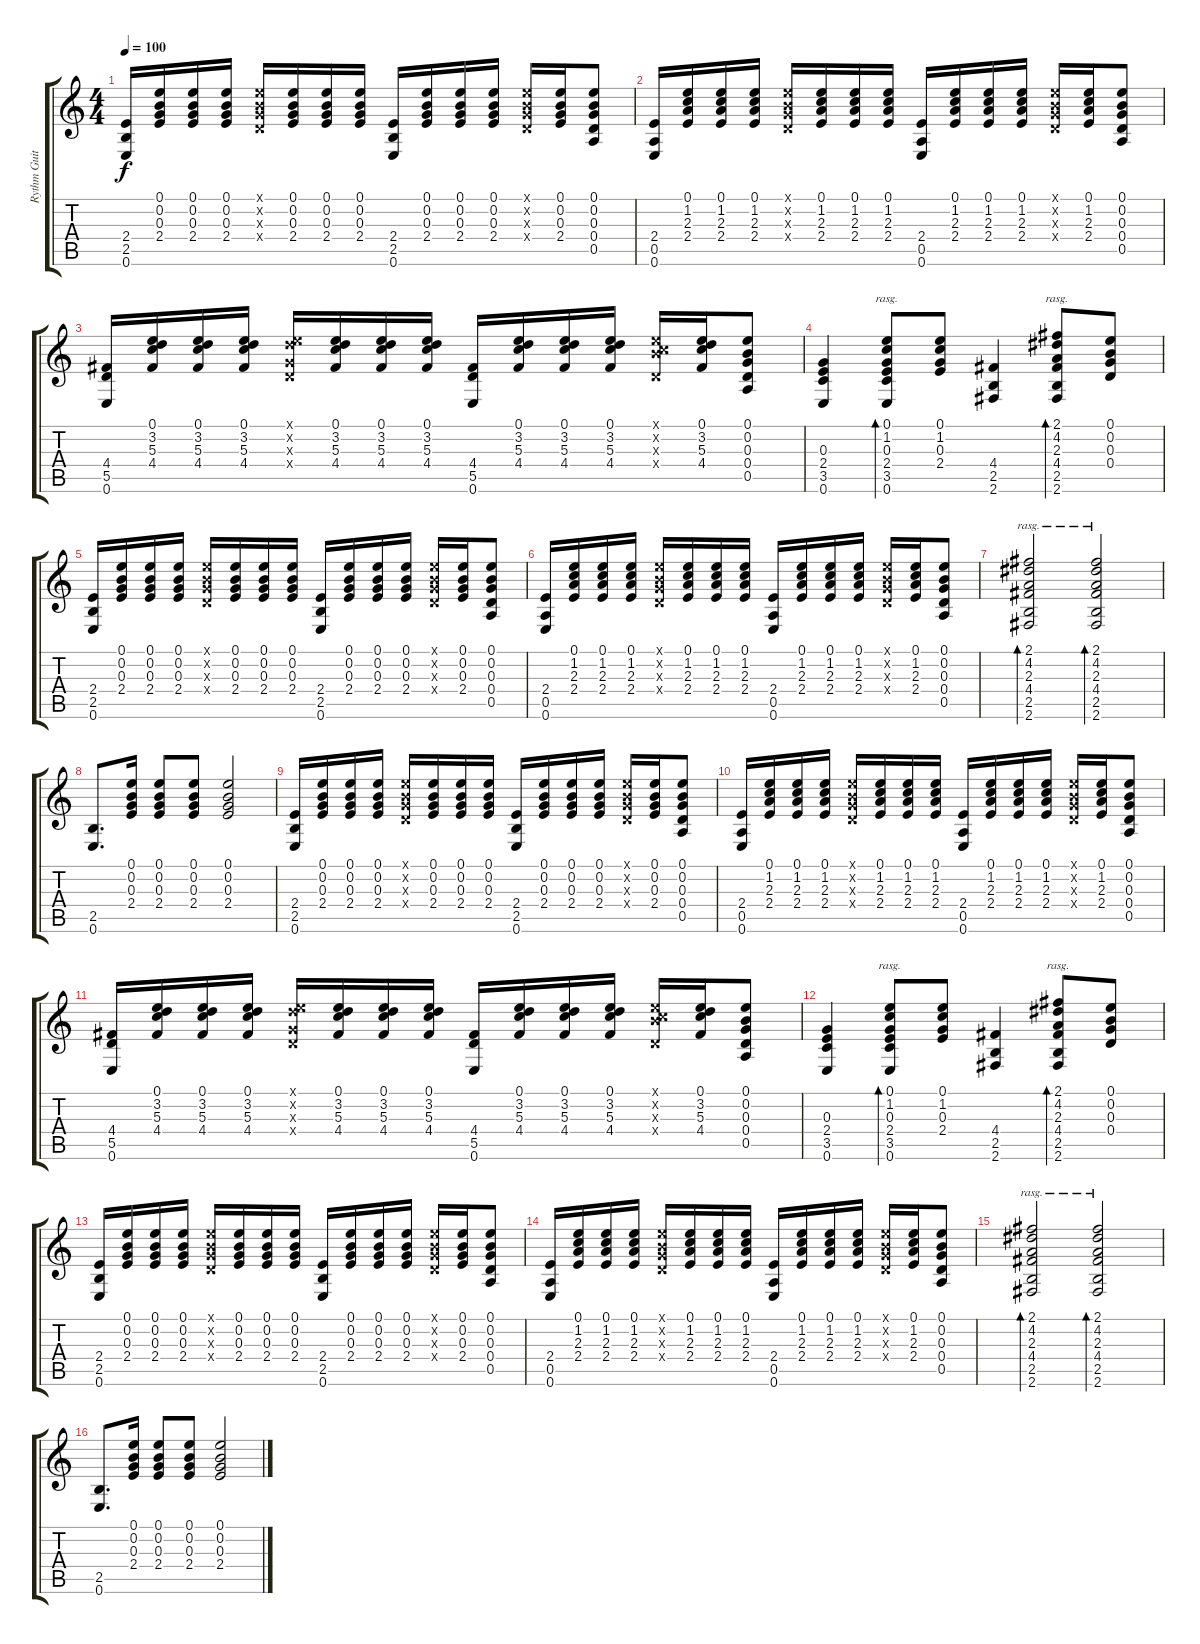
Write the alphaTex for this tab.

\track ("Rythm Guitar" "Rythm Guit") {instrument acousticguitarnylon}
\staff {score tabs}
\tuning (E4 B3 G3 D3 A2 E2) {hide}
\ts (4 4)
\tempo 100
\clef g2
\ks c
(2.4 2.5 0.6).16{dy f} (0.1 0.2 0.3 2.4).16 (0.1 0.2 0.3 2.4).16 (0.1 0.2 0.3 2.4).16 (0.1{x} 0.2{x} 0.3{x} 0.4{x}).16 (0.1 0.2 0.3 2.4).16 (0.1 0.2 0.3 2.4).16 (0.1 0.2 0.3 2.4).16 (2.4 2.5 0.6).16 (0.1 0.2 0.3 2.4).16 (0.1 0.2 0.3 2.4).16 (0.1 0.2 0.3 2.4).16 (0.1{x} 0.2{x} 0.3{x} 0.4{x}).16 (0.1 0.2 0.3 2.4).16 (0.1 0.2 0.3 0.4 0.5).8 |
(2.4 0.5 0.6).16 (0.1 1.2 2.3 2.4).16 (0.1 1.2 2.3 2.4).16 (0.1 1.2 2.3 2.4).16 (0.1{x} 0.2{x} 0.3{x} 0.4{x}).16 (0.1 1.2 2.3 2.4).16 (0.1 1.2 2.3 2.4).16 (0.1 1.2 2.3 2.4).16 (2.4 0.5 0.6).16 (0.1 1.2 2.3 2.4).16 (0.1 1.2 2.3 2.4).16 (0.1 1.2 2.3 2.4).16 (0.1{x} 0.2{x} 0.3{x} 0.4{x}).16 (0.1 1.2 2.3 2.4).16 (0.1 0.2 0.3 0.4 0.5).8 |
(4.4 5.5 0.6).16 (0.1 3.2 5.3 4.4).16 (0.1 3.2 5.3 4.4).16 (0.1 3.2 5.3 4.4).16 (0.1{x} 3.2{x} 0.3{x} 0.4{x}).16 (0.1 3.2 5.3 4.4).16 (0.1 3.2 5.3 4.4).16 (0.1 3.2 5.3 4.4).16 (4.4 5.5 0.6).16 (0.1 3.2 5.3 4.4).16 (0.1 3.2 5.3 4.4).16 (0.1 3.2 5.3 4.4).16 (0.1{x} 0.2{x} 5.3{x} 0.4{x}).16 (0.1 3.2 5.3 4.4).16 (0.1 0.2 0.3 0.4 0.5).8 |
(0.3 2.4 3.5 0.6).4 (0.1 1.2 0.3 2.4 3.5 0.6).8{bd 60 rasg ii} (0.1 1.2 0.3 2.4).8 (4.4 2.5 2.6).4 (2.1 4.2 2.3 4.4 2.5 2.6).8{bd 60 rasg ii} (0.1 0.2 0.3 0.4).8 |
(2.4 2.5 0.6).16 (0.1 0.2 0.3 2.4).16 (0.1 0.2 0.3 2.4).16 (0.1 0.2 0.3 2.4).16 (0.1{x} 0.2{x} 0.3{x} 0.4{x}).16 (0.1 0.2 0.3 2.4).16 (0.1 0.2 0.3 2.4).16 (0.1 0.2 0.3 2.4).16 (2.4 2.5 0.6).16 (0.1 0.2 0.3 2.4).16 (0.1 0.2 0.3 2.4).16 (0.1 0.2 0.3 2.4).16 (0.1{x} 0.2{x} 0.3{x} 0.4{x}).16 (0.1 0.2 0.3 2.4).16 (0.1 0.2 0.3 0.4 0.5).8 |
(2.4 0.5 0.6).16 (0.1 1.2 2.3 2.4).16 (0.1 1.2 2.3 2.4).16 (0.1 1.2 2.3 2.4).16 (0.1{x} 0.2{x} 0.3{x} 0.4{x}).16 (0.1 1.2 2.3 2.4).16 (0.1 1.2 2.3 2.4).16 (0.1 1.2 2.3 2.4).16 (2.4 0.5 0.6).16 (0.1 1.2 2.3 2.4).16 (0.1 1.2 2.3 2.4).16 (0.1 1.2 2.3 2.4).16 (0.1{x} 0.2{x} 0.3{x} 0.4{x}).16 (0.1 1.2 2.3 2.4).16 (0.1 0.2 0.3 0.4 0.5).8 |
(2.1 4.2 2.3 4.4 2.5 2.6).2{bd 120 rasg ii} (2.1 4.2 2.3 4.4 2.5 2.6).2{bd 120 rasg ii} |
(2.5 0.6).8{d} (0.1 0.2 0.3 2.4).16 (0.1 0.2 0.3 2.4).8 (0.1 0.2 0.3 2.4).8 (0.1 0.2 0.3 2.4).2 |
(2.4 2.5 0.6).16 (0.1 0.2 0.3 2.4).16 (0.1 0.2 0.3 2.4).16 (0.1 0.2 0.3 2.4).16 (0.1{x} 0.2{x} 0.3{x} 0.4{x}).16 (0.1 0.2 0.3 2.4).16 (0.1 0.2 0.3 2.4).16 (0.1 0.2 0.3 2.4).16 (2.4 2.5 0.6).16 (0.1 0.2 0.3 2.4).16 (0.1 0.2 0.3 2.4).16 (0.1 0.2 0.3 2.4).16 (0.1{x} 0.2{x} 0.3{x} 0.4{x}).16 (0.1 0.2 0.3 2.4).16 (0.1 0.2 0.3 0.4 0.5).8 |
(2.4 0.5 0.6).16 (0.1 1.2 2.3 2.4).16 (0.1 1.2 2.3 2.4).16 (0.1 1.2 2.3 2.4).16 (0.1{x} 0.2{x} 0.3{x} 0.4{x}).16 (0.1 1.2 2.3 2.4).16 (0.1 1.2 2.3 2.4).16 (0.1 1.2 2.3 2.4).16 (2.4 0.5 0.6).16 (0.1 1.2 2.3 2.4).16 (0.1 1.2 2.3 2.4).16 (0.1 1.2 2.3 2.4).16 (0.1{x} 0.2{x} 0.3{x} 0.4{x}).16 (0.1 1.2 2.3 2.4).16 (0.1 0.2 0.3 0.4 0.5).8 |
(4.4 5.5 0.6).16 (0.1 3.2 5.3 4.4).16 (0.1 3.2 5.3 4.4).16 (0.1 3.2 5.3 4.4).16 (0.1{x} 3.2{x} 0.3{x} 0.4{x}).16 (0.1 3.2 5.3 4.4).16 (0.1 3.2 5.3 4.4).16 (0.1 3.2 5.3 4.4).16 (4.4 5.5 0.6).16 (0.1 3.2 5.3 4.4).16 (0.1 3.2 5.3 4.4).16 (0.1 3.2 5.3 4.4).16 (0.1{x} 0.2{x} 5.3{x} 0.4{x}).16 (0.1 3.2 5.3 4.4).16 (0.1 0.2 0.3 0.4 0.5).8 |
(0.3 2.4 3.5 0.6).4 (0.1 1.2 0.3 2.4 3.5 0.6).8{bd 60 rasg ii} (0.1 1.2 0.3 2.4).8 (4.4 2.5 2.6).4 (2.1 4.2 2.3 4.4 2.5 2.6).8{bd 60 rasg ii} (0.1 0.2 0.3 0.4).8 |
(2.4 2.5 0.6).16 (0.1 0.2 0.3 2.4).16 (0.1 0.2 0.3 2.4).16 (0.1 0.2 0.3 2.4).16 (0.1{x} 0.2{x} 0.3{x} 0.4{x}).16 (0.1 0.2 0.3 2.4).16 (0.1 0.2 0.3 2.4).16 (0.1 0.2 0.3 2.4).16 (2.4 2.5 0.6).16 (0.1 0.2 0.3 2.4).16 (0.1 0.2 0.3 2.4).16 (0.1 0.2 0.3 2.4).16 (0.1{x} 0.2{x} 0.3{x} 0.4{x}).16 (0.1 0.2 0.3 2.4).16 (0.1 0.2 0.3 0.4 0.5).8 |
(2.4 0.5 0.6).16 (0.1 1.2 2.3 2.4).16 (0.1 1.2 2.3 2.4).16 (0.1 1.2 2.3 2.4).16 (0.1{x} 0.2{x} 0.3{x} 0.4{x}).16 (0.1 1.2 2.3 2.4).16 (0.1 1.2 2.3 2.4).16 (0.1 1.2 2.3 2.4).16 (2.4 0.5 0.6).16 (0.1 1.2 2.3 2.4).16 (0.1 1.2 2.3 2.4).16 (0.1 1.2 2.3 2.4).16 (0.1{x} 0.2{x} 0.3{x} 0.4{x}).16 (0.1 1.2 2.3 2.4).16 (0.1 0.2 0.3 0.4 0.5).8 |
(2.1 4.2 2.3 4.4 2.5 2.6).2{bd 120 rasg ii} (2.1 4.2 2.3 4.4 2.5 2.6).2{bd 120 rasg ii} |
(2.5 0.6).8{d} (0.1 0.2 0.3 2.4).16 (0.1 0.2 0.3 2.4).8 (0.1 0.2 0.3 2.4).8 (0.1 0.2 0.3 2.4).2
